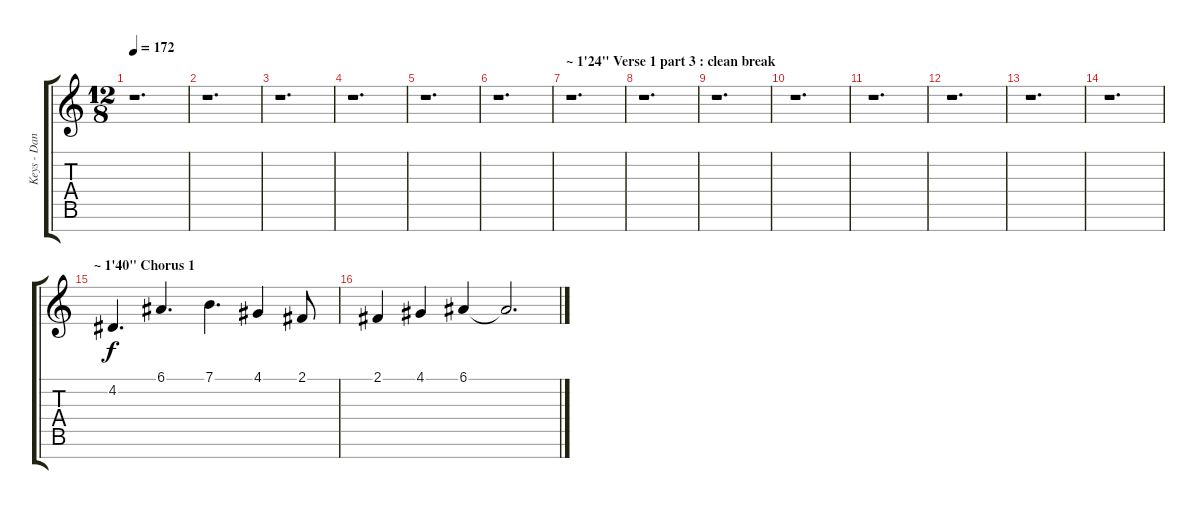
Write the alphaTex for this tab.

\track ("Keys - Daniel Fischer" "Keys - Dan") {instrument oboe}
\staff {score tabs}
\tuning (E4 B3 G3 D3 A2 E2 B1) {hide}
\ts (12 8)
\tempo 172
\clef g2
\ks c
r.1{d dy mf} |
r.1{d} |
r.1{d} |
r.1{d} |
r.1{d} |
r.1{d} |
\section ("" "~ 1'24\" Verse 1 part 3 : clean break")
r.1{d} |
r.1{d} |
r.1{d} |
r.1{d} |
r.1{d} |
r.1{d} |
r.1{d} |
r.1{d} |
\section ("" "~ 1'40\" Chorus 1 ")
4.2.4{d dy f} 6.1.4{d} 7.1.4{d} 4.1.4 2.1.8 |
2.1.4 4.1.4 6.1.4 6.1{t}.2{d}
